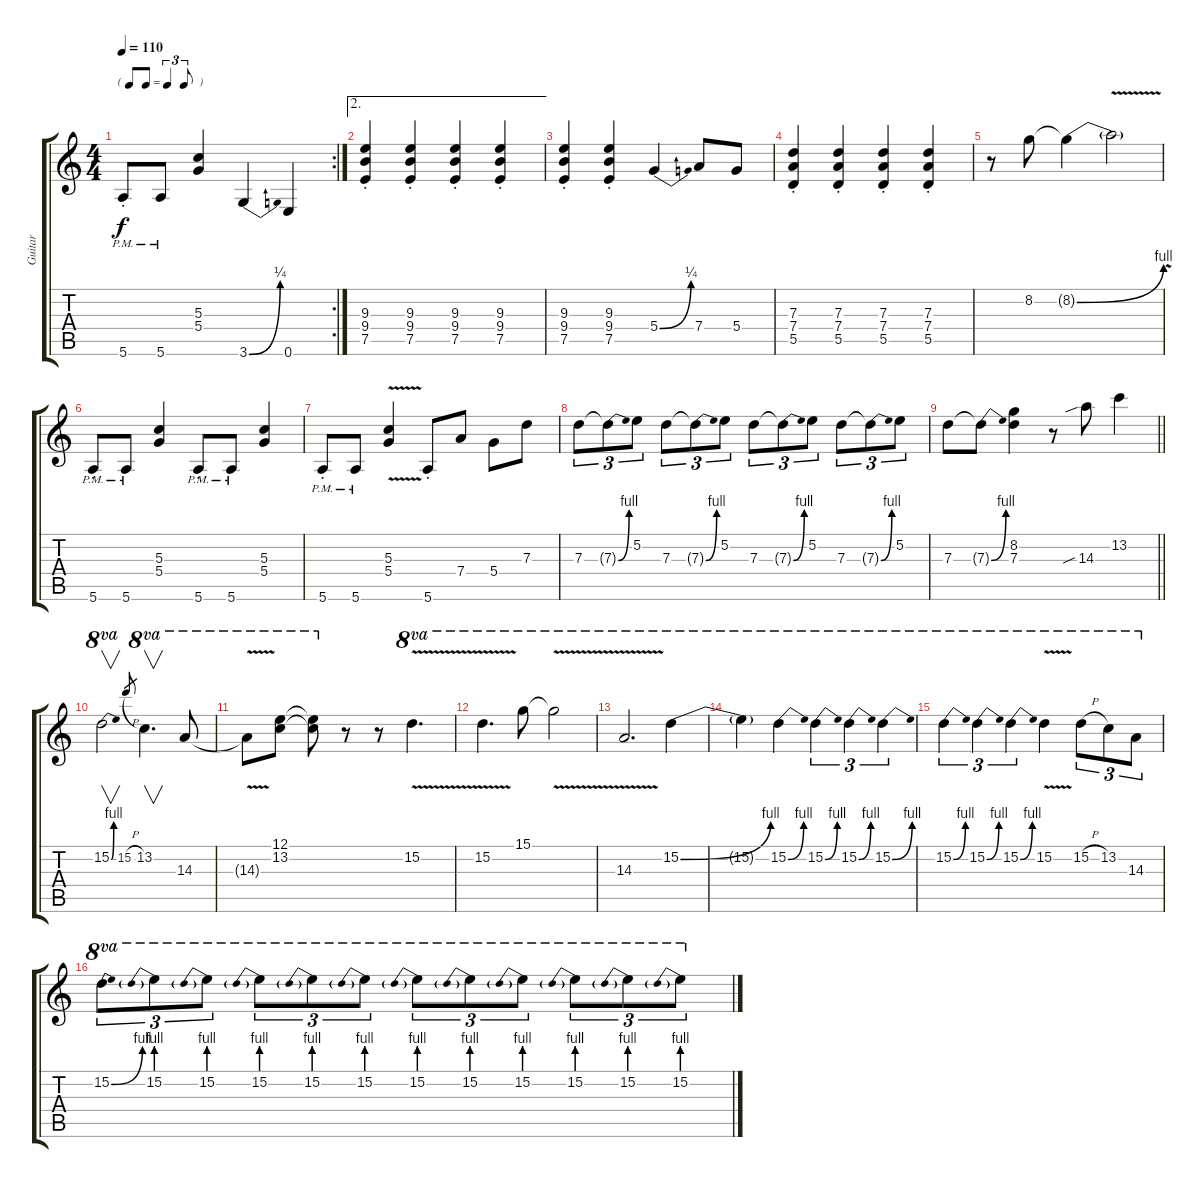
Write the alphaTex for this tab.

\track ("Guitar" "Guitar") {instrument distortionguitar}
\staff {score tabs}
\tuning (E4 B3 G3 D3 A2 E2) {hide}
\rc 2
\ts (4 4)
\tf triplet8th
\tempo 110
\clef g2
\ks c
5.6{pm st}.8{dy f} 5.6{pm}.8 (5.3 5.4).4 3.6{be (bend 0 0 60 1)}.4 0.6.4 |
\ae 2
(9.3{st} 9.4{st} 7.5{st}).4 (9.3{st} 9.4{st} 7.5{st}).4 (9.3{st} 9.4{st} 7.5{st}).4 (9.3{st} 9.4{st} 7.5{st}).4 |
(9.3{st} 9.4{st} 7.5{st}).4 (9.3{st} 9.4{st} 7.5{st}).4 5.4{be (bend 0 0 60 1)}.4 7.4.8 5.4.8 |
(7.3{st} 7.4{st} 5.5{st}).4 (7.3{st} 7.4{st} 5.5{st}).4 (7.3{st} 7.4{st} 5.5{st}).4 (7.3{st} 7.4{st} 5.5{st}).4 |
r.8 8.2.8 8.2{be (bend 0 0 60 4) t}.4 8.2{v t}.2 |
5.6{pm st}.8 5.6{pm}.8 (5.3 5.4).4 5.6{pm st}.8 5.6{pm}.8 (5.3 5.4).4 |
5.6{pm st}.8 5.6{pm}.8 (5.3{v} 5.4{v}).4 5.6{st}.8 7.4.8 5.4.8 7.3.8 |
7.3.8{tu (3 2)} 7.3{be (bend 0 0 60 4) t}.8{tu (3 2)} 5.2.8{tu (3 2)} 7.3.8{tu (3 2)} 7.3{be (bend 0 0 60 4) t}.8{tu (3 2)} 5.2.8{tu (3 2)} 7.3.8{tu (3 2)} 7.3{be (bend 0 0 60 4) t}.8{tu (3 2)} 5.2.8{tu (3 2)} 7.3.8{tu (3 2)} 7.3{be (bend 0 0 60 4) t}.8{tu (3 2)} 5.2.8{tu (3 2)} |
\barLineRight lightlight
7.3.8 7.3{be (bend 0 0 60 4) t}.8 (8.2 7.3).4 r.8 14.3{sib}.8 13.2.4 |
15.2{be (bend 0 0 60 4)}.2{v ot 8va} 15.2{h}.8{gr} 13.2.4{v d ot 8va} 14.3.8{ot 8va} |
14.3{v t}.8{ot 8va} (12.1 13.2).8{ot 8va} (12.1{t} 13.2{t}).8{ot 8va} r.8 r.8 15.2{v}.4{d ot 8va} |
15.2{v}.4{d ot 8va} 15.1.8{ot 8va} 15.1{v t}.2{ot 8va} |
14.3{v}.2{d ot 8va} 15.2{be (bend 0 0 60 4)}.4{ot 8va} |
15.2{t}.4{ot 8va} 15.2{be (bend 0 0 60 4)}.4{ot 8va} 15.2{be (bend 0 0 60 4)}.4{tu (3 2) ot 8va} 15.2{be (bend 0 0 60 4)}.4{tu (3 2) ot 8va} 15.2{be (bend 0 0 60 4)}.4{tu (3 2) ot 8va} |
15.2{be (bend 0 0 60 4)}.4{tu (3 2) ot 8va} 15.2{be (bend 0 0 60 4)}.4{tu (3 2) ot 8va} 15.2{be (bend 0 0 60 4)}.4{tu (3 2) ot 8va} 15.2{v}.4{ot 8va} 15.2{h}.8{tu (3 2) ot 8va} 13.2.8{tu (3 2) ot 8va} 14.3.8{tu (3 2) ot 8va} |
15.2{be (bend 0 0 60 4)}.8{tu (3 2) ot 8va} 15.2{be (prebend 0 4 60 4)}.8{tu (3 2) ot 8va} 15.2{be (prebend 0 4 60 4)}.8{tu (3 2) ot 8va} 15.2{be (prebend 0 4 60 4)}.8{tu (3 2) ot 8va} 15.2{be (prebend 0 4 60 4)}.8{tu (3 2) ot 8va} 15.2{be (prebend 0 4 60 4)}.8{tu (3 2) ot 8va} 15.2{be (prebend 0 4 60 4)}.8{tu (3 2) ot 8va} 15.2{be (prebend 0 4 60 4)}.8{tu (3 2) ot 8va} 15.2{be (prebend 0 4 60 4)}.8{tu (3 2) ot 8va} 15.2{be (prebend 0 4 60 4)}.8{tu (3 2) ot 8va} 15.2{be (prebend 0 4 60 4)}.8{tu (3 2) ot 8va} 15.2{be (prebend 0 4 60 4)}.8{tu (3 2) ot 8va}
